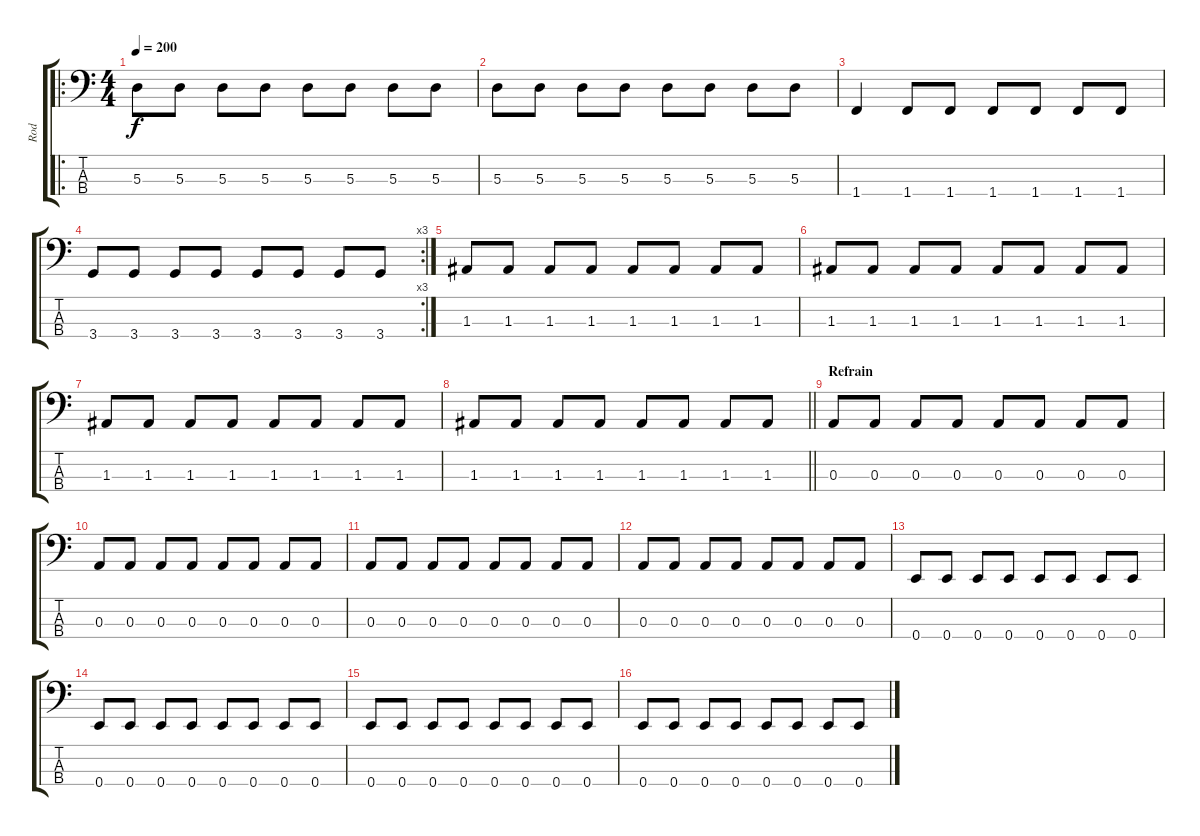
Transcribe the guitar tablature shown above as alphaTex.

\track ("Rod" "Rod") {instrument electricbasspick}
\staff {score tabs}
\tuning (G2 D2 A1 E1) {hide}
\ro
\ts (4 4)
\tempo 200
\clef f4
\ks c
5.3.8{dy f} 5.3.8 5.3.8 5.3.8 5.3.8 5.3.8 5.3.8 5.3.8 |
5.3.8 5.3.8 5.3.8 5.3.8 5.3.8 5.3.8 5.3.8 5.3.8 |
1.4.4 1.4.8 1.4.8 1.4.8 1.4.8 1.4.8 1.4.8 |
\rc 3
3.4.8 3.4.8 3.4.8 3.4.8 3.4.8 3.4.8 3.4.8 3.4.8 |
1.3.8 1.3.8 1.3.8 1.3.8 1.3.8 1.3.8 1.3.8 1.3.8 |
1.3.8 1.3.8 1.3.8 1.3.8 1.3.8 1.3.8 1.3.8 1.3.8 |
1.3.8 1.3.8 1.3.8 1.3.8 1.3.8 1.3.8 1.3.8 1.3.8 |
\barLineRight lightlight
1.3.8 1.3.8 1.3.8 1.3.8 1.3.8 1.3.8 1.3.8 1.3.8 |
\section ("" "Refrain")
0.3.8 0.3.8 0.3.8 0.3.8 0.3.8 0.3.8 0.3.8 0.3.8 |
0.3.8 0.3.8 0.3.8 0.3.8 0.3.8 0.3.8 0.3.8 0.3.8 |
0.3.8 0.3.8 0.3.8 0.3.8 0.3.8 0.3.8 0.3.8 0.3.8 |
0.3.8 0.3.8 0.3.8 0.3.8 0.3.8 0.3.8 0.3.8 0.3.8 |
0.4.8 0.4.8 0.4.8 0.4.8 0.4.8 0.4.8 0.4.8 0.4.8 |
0.4.8 0.4.8 0.4.8 0.4.8 0.4.8 0.4.8 0.4.8 0.4.8 |
0.4.8 0.4.8 0.4.8 0.4.8 0.4.8 0.4.8 0.4.8 0.4.8 |
0.4.8 0.4.8 0.4.8 0.4.8 0.4.8 0.4.8 0.4.8 0.4.8
